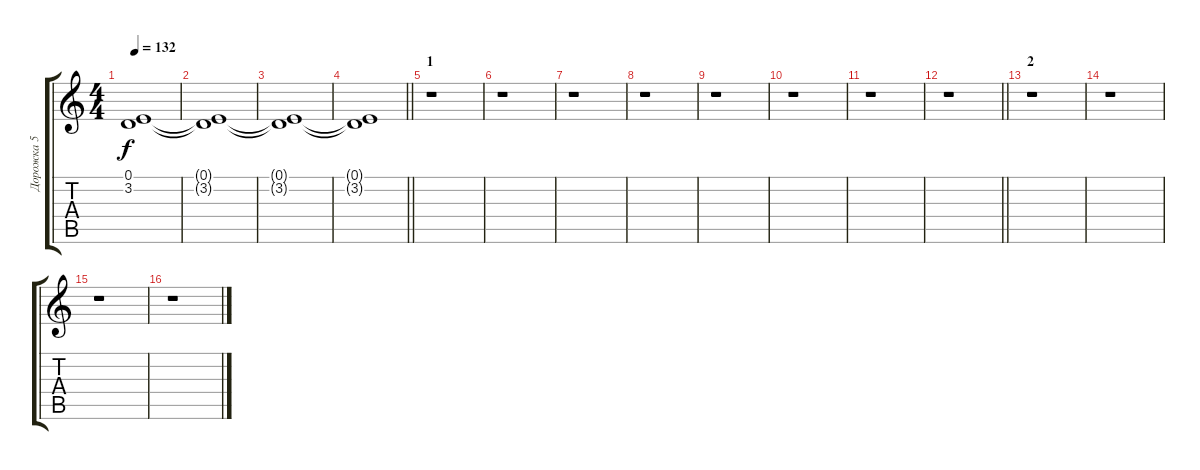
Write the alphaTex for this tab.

\track ("Дорожка 5" "Дорожка 5") {instrument seashore}
\staff {score tabs}
\tuning (E4 B3 G3 D3 A2 E2) {hide}
\ts (4 4)
\tempo 132
\clef g2
\ks c
(0.1{t} 3.2{t}).1{dy f} |
(0.1{t} 3.2{t}).1 |
(0.1{t} 3.2{t}).1 |
\barLineRight lightlight
(0.1{t} 3.2{t}).1 |
\section ("" "1")
r.1 |
r.1 |
r.1 |
r.1 |
r.1 |
r.1 |
r.1 |
\barLineRight lightlight
r.1 |
\section ("" "2")
r.1 |
r.1 |
r.1 |
r.1
